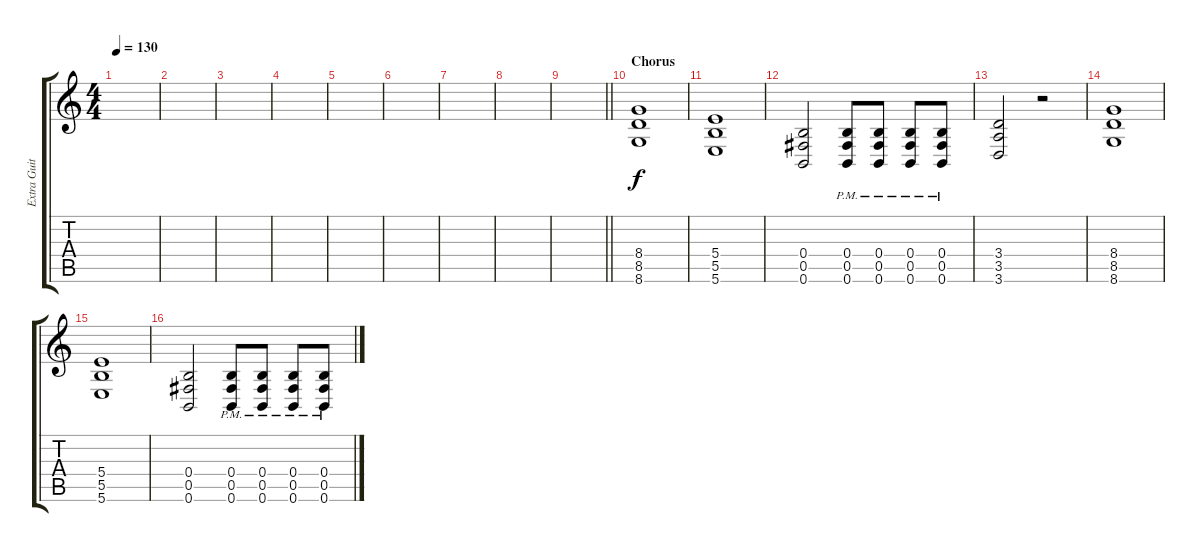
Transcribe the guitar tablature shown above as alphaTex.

\track ("Extra Guitar" "Extra Guit") {instrument distortionguitar}
\staff {score tabs}
\tuning (Db4 Ab3 E3 B2 Gb2 B1) {hide}
\ts (4 4)
\tempo 130
\clef g2
\ks c
|
|
|
|
|
|
|
|
\barLineRight lightlight
|
\section ("" "Chorus")
(8.4 8.5 8.6).1 |
(5.4 5.5 5.6).1 |
(0.4 0.5 0.6).2 (0.4{pm} 0.5{pm} 0.6{pm}).8 (0.4{pm} 0.5{pm} 0.6{pm}).8 (0.4{pm} 0.5{pm} 0.6{pm}).8 (0.4{pm} 0.5{pm} 0.6{pm}).8 |
(3.4 3.5 3.6).2 r.2 |
(8.4 8.5 8.6).1 |
(5.4 5.5 5.6).1 |
(0.4 0.5 0.6).2 (0.4{pm} 0.5{pm} 0.6{pm}).8 (0.4{pm} 0.5{pm} 0.6{pm}).8 (0.4{pm} 0.5{pm} 0.6{pm}).8 (0.4{pm} 0.5{pm} 0.6{pm}).8
